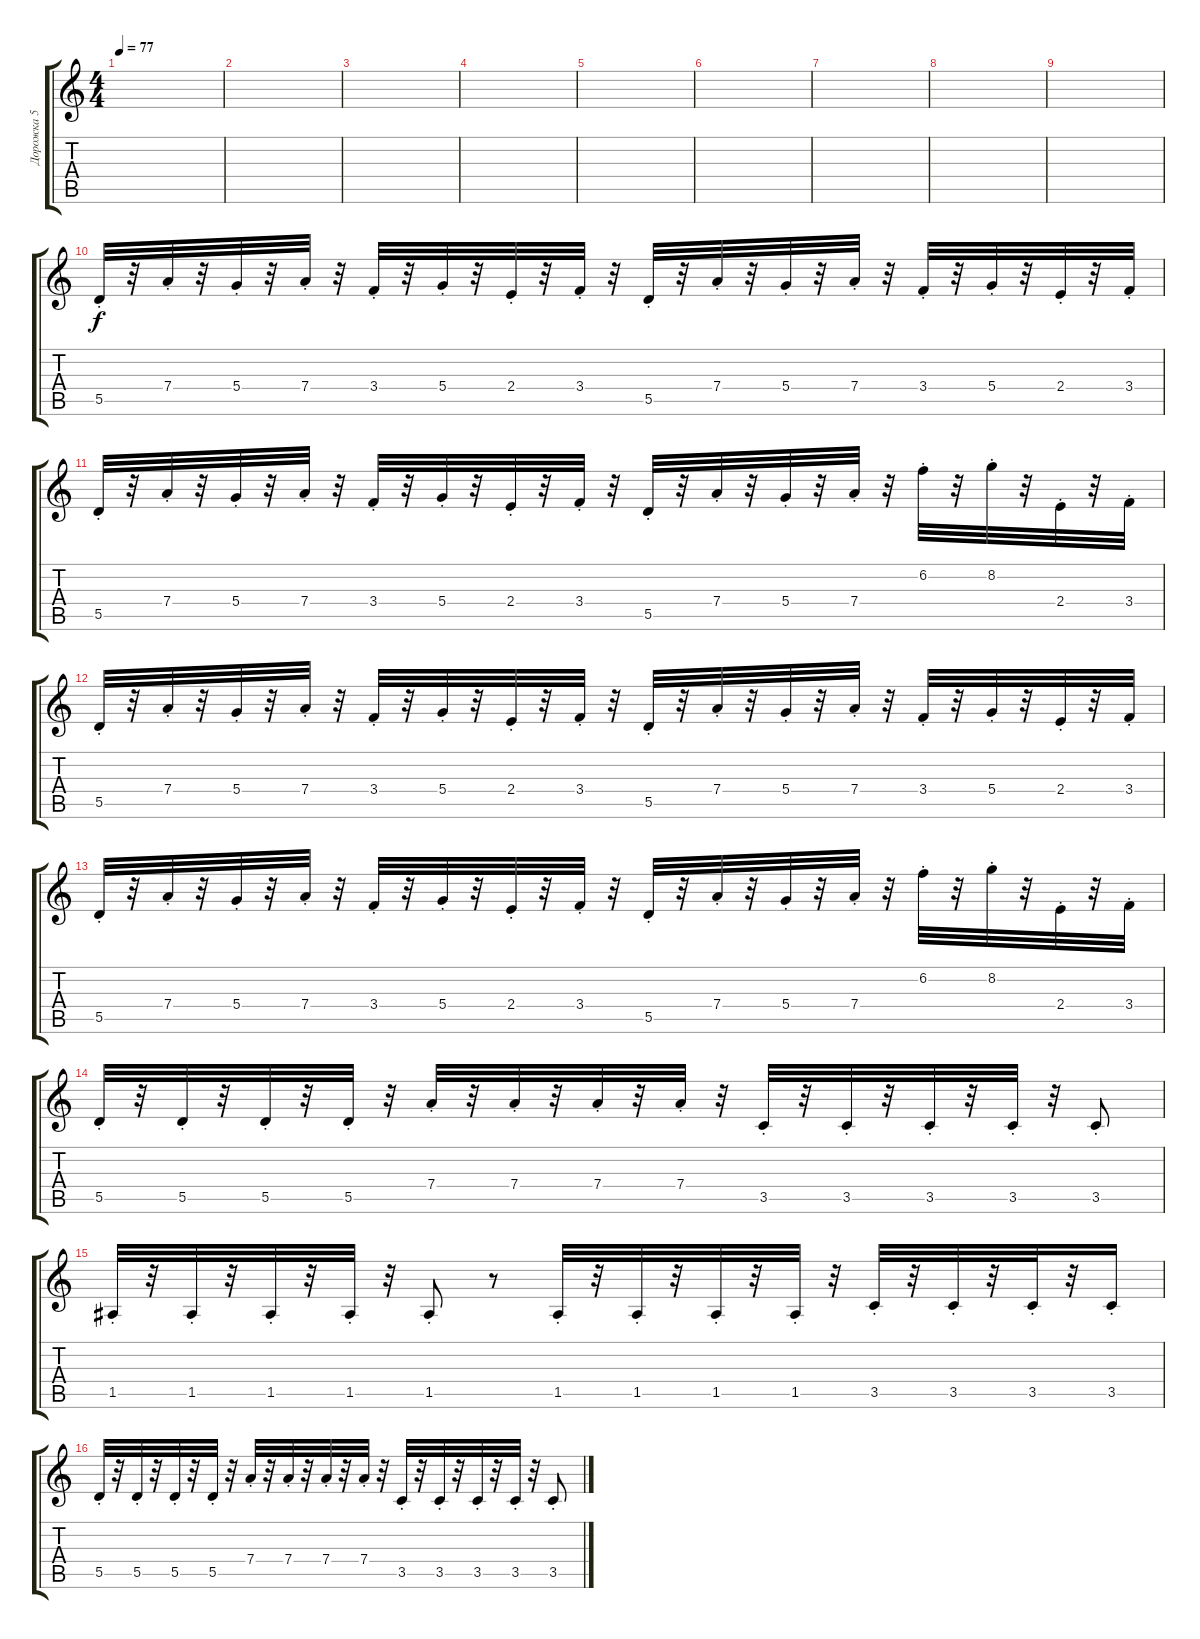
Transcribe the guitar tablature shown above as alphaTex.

\track ("Дорожка 5" "Дорожка 5") {instrument distortionguitar}
\staff {score tabs}
\tuning (E4 B3 G3 D3 A2 E2) {hide}
\ts (4 4)
\tempo 77
\clef g2
\ks c
|
|
|
|
|
|
|
|
|
5.5{st}.32{instrument distortionguitar} r.32 7.4{st}.32 r.32 5.4{st}.32 r.32 7.4{st}.32 r.32 3.4{st}.32 r.32 5.4{st}.32 r.32 2.4{st}.32 r.32 3.4{st}.32 r.32 5.5{st}.32 r.32 7.4{st}.32 r.32 5.4{st}.32 r.32 7.4{st}.32 r.32 3.4{st}.32 r.32 5.4{st}.32 r.32 2.4{st}.32 r.32 3.4{st}.32 |
5.5{st}.32 r.32 7.4{st}.32 r.32 5.4{st}.32 r.32 7.4{st}.32 r.32 3.4{st}.32 r.32 5.4{st}.32 r.32 2.4{st}.32 r.32 3.4{st}.32 r.32 5.5{st}.32 r.32 7.4{st}.32 r.32 5.4{st}.32 r.32 7.4{st}.32 r.32 6.2{st}.32 r.32 8.2{st}.32 r.32 2.4{st}.32 r.32 3.4{st}.32 |
5.5{st}.32 r.32 7.4{st}.32 r.32 5.4{st}.32 r.32 7.4{st}.32 r.32 3.4{st}.32 r.32 5.4{st}.32 r.32 2.4{st}.32 r.32 3.4{st}.32 r.32 5.5{st}.32 r.32 7.4{st}.32 r.32 5.4{st}.32 r.32 7.4{st}.32 r.32 3.4{st}.32 r.32 5.4{st}.32 r.32 2.4{st}.32 r.32 3.4{st}.32 |
5.5{st}.32 r.32 7.4{st}.32 r.32 5.4{st}.32 r.32 7.4{st}.32 r.32 3.4{st}.32 r.32 5.4{st}.32 r.32 2.4{st}.32 r.32 3.4{st}.32 r.32 5.5{st}.32 r.32 7.4{st}.32 r.32 5.4{st}.32 r.32 7.4{st}.32 r.32 6.2{st}.32 r.32 8.2{st}.32 r.32 2.4{st}.32 r.32 3.4{st}.32 |
5.5{st}.32{volume 9} r.32 5.5{st}.32 r.32 5.5{st}.32 r.32 5.5{st}.32 r.32 7.4{st}.32 r.32 7.4{st}.32 r.32 7.4{st}.32 r.32 7.4{st}.32 r.32 3.5{st}.32 r.32 3.5{st}.32 r.32 3.5{st}.32 r.32 3.5{st}.32 r.32 3.5{st}.8 |
1.5{st}.32 r.32 1.5{st}.32 r.32 1.5{st}.32 r.32 1.5{st}.32 r.32 1.5{st}.8 r.8 1.5{st}.32 r.32 1.5{st}.32 r.32 1.5{st}.32 r.32 1.5{st}.32 r.32 3.5{st}.32 r.32 3.5{st}.32 r.32 3.5{st}.32 r.32 3.5{st}.16 |
5.5{st}.32 r.32 5.5{st}.32 r.32 5.5{st}.32 r.32 5.5{st}.32 r.32 7.4{st}.32 r.32 7.4{st}.32 r.32 7.4{st}.32 r.32 7.4{st}.32 r.32 3.5{st}.32 r.32 3.5{st}.32 r.32 3.5{st}.32 r.32 3.5{st}.32 r.32 3.5{st}.8
